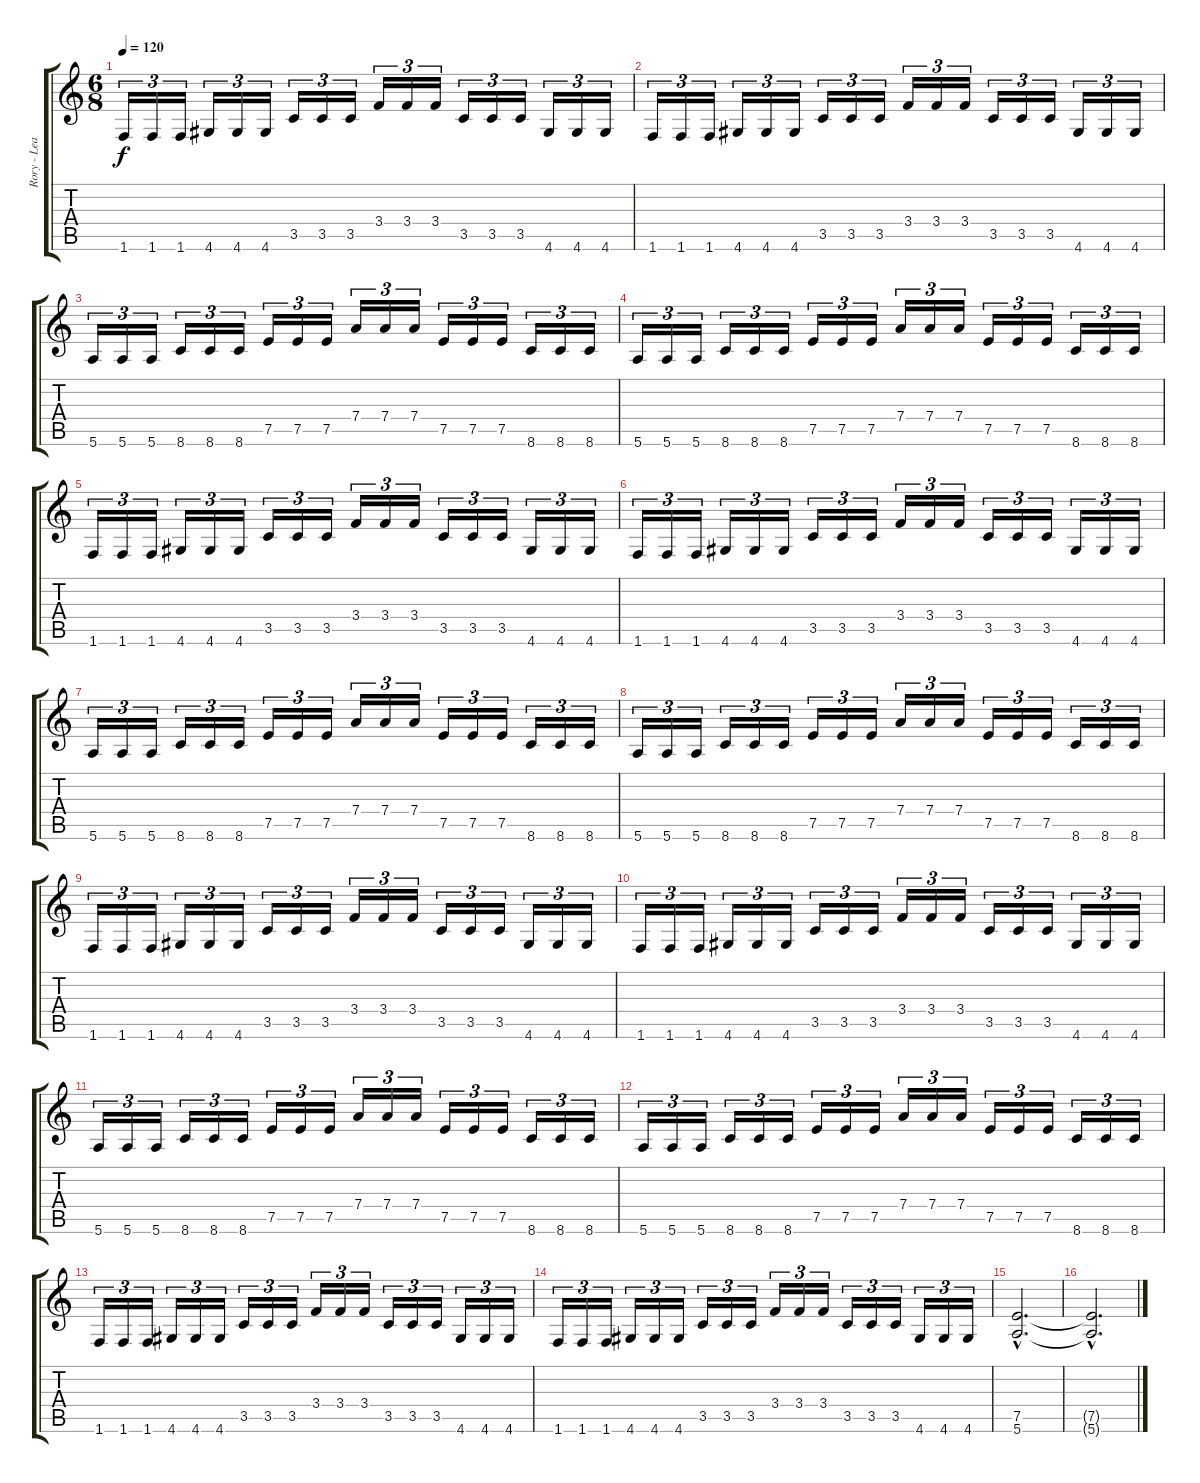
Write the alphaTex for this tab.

\track ("Rory - Lead Guitar" "Rory - Lea") {instrument distortionguitar}
\staff {score tabs}
\tuning (E4 B3 G3 D3 A2 E2) {hide}
\ts (6 8)
\tempo 120
\clef g2
\ks c
1.6.16{tu (3 2) dy f instrument distortionguitar} 1.6.16{tu (3 2)} 1.6.16{tu (3 2)} 4.6.16{tu (3 2)} 4.6.16{tu (3 2)} 4.6.16{tu (3 2)} 3.5.16{tu (3 2)} 3.5.16{tu (3 2)} 3.5.16{tu (3 2)} 3.4.16{tu (3 2)} 3.4.16{tu (3 2)} 3.4.16{tu (3 2)} 3.5.16{tu (3 2)} 3.5.16{tu (3 2)} 3.5.16{tu (3 2)} 4.6.16{tu (3 2)} 4.6.16{tu (3 2)} 4.6.16{tu (3 2)} |
1.6.16{tu (3 2)} 1.6.16{tu (3 2)} 1.6.16{tu (3 2)} 4.6.16{tu (3 2)} 4.6.16{tu (3 2)} 4.6.16{tu (3 2)} 3.5.16{tu (3 2)} 3.5.16{tu (3 2)} 3.5.16{tu (3 2)} 3.4.16{tu (3 2)} 3.4.16{tu (3 2)} 3.4.16{tu (3 2)} 3.5.16{tu (3 2)} 3.5.16{tu (3 2)} 3.5.16{tu (3 2)} 4.6.16{tu (3 2)} 4.6.16{tu (3 2)} 4.6.16{tu (3 2)} |
5.6.16{tu (3 2)} 5.6.16{tu (3 2)} 5.6.16{tu (3 2)} 8.6.16{tu (3 2)} 8.6.16{tu (3 2)} 8.6.16{tu (3 2)} 7.5.16{tu (3 2)} 7.5.16{tu (3 2)} 7.5.16{tu (3 2)} 7.4.16{tu (3 2)} 7.4.16{tu (3 2)} 7.4.16{tu (3 2)} 7.5.16{tu (3 2)} 7.5.16{tu (3 2)} 7.5.16{tu (3 2)} 8.6.16{tu (3 2)} 8.6.16{tu (3 2)} 8.6.16{tu (3 2)} |
5.6.16{tu (3 2)} 5.6.16{tu (3 2)} 5.6.16{tu (3 2)} 8.6.16{tu (3 2)} 8.6.16{tu (3 2)} 8.6.16{tu (3 2)} 7.5.16{tu (3 2)} 7.5.16{tu (3 2)} 7.5.16{tu (3 2)} 7.4.16{tu (3 2)} 7.4.16{tu (3 2)} 7.4.16{tu (3 2)} 7.5.16{tu (3 2)} 7.5.16{tu (3 2)} 7.5.16{tu (3 2)} 8.6.16{tu (3 2)} 8.6.16{tu (3 2)} 8.6.16{tu (3 2)} |
1.6.16{tu (3 2)} 1.6.16{tu (3 2)} 1.6.16{tu (3 2)} 4.6.16{tu (3 2)} 4.6.16{tu (3 2)} 4.6.16{tu (3 2)} 3.5.16{tu (3 2)} 3.5.16{tu (3 2)} 3.5.16{tu (3 2)} 3.4.16{tu (3 2)} 3.4.16{tu (3 2)} 3.4.16{tu (3 2)} 3.5.16{tu (3 2)} 3.5.16{tu (3 2)} 3.5.16{tu (3 2)} 4.6.16{tu (3 2)} 4.6.16{tu (3 2)} 4.6.16{tu (3 2)} |
1.6.16{tu (3 2)} 1.6.16{tu (3 2)} 1.6.16{tu (3 2)} 4.6.16{tu (3 2)} 4.6.16{tu (3 2)} 4.6.16{tu (3 2)} 3.5.16{tu (3 2)} 3.5.16{tu (3 2)} 3.5.16{tu (3 2)} 3.4.16{tu (3 2)} 3.4.16{tu (3 2)} 3.4.16{tu (3 2)} 3.5.16{tu (3 2)} 3.5.16{tu (3 2)} 3.5.16{tu (3 2)} 4.6.16{tu (3 2)} 4.6.16{tu (3 2)} 4.6.16{tu (3 2)} |
5.6.16{tu (3 2)} 5.6.16{tu (3 2)} 5.6.16{tu (3 2)} 8.6.16{tu (3 2)} 8.6.16{tu (3 2)} 8.6.16{tu (3 2)} 7.5.16{tu (3 2)} 7.5.16{tu (3 2)} 7.5.16{tu (3 2)} 7.4.16{tu (3 2)} 7.4.16{tu (3 2)} 7.4.16{tu (3 2)} 7.5.16{tu (3 2)} 7.5.16{tu (3 2)} 7.5.16{tu (3 2)} 8.6.16{tu (3 2)} 8.6.16{tu (3 2)} 8.6.16{tu (3 2)} |
5.6.16{tu (3 2)} 5.6.16{tu (3 2)} 5.6.16{tu (3 2)} 8.6.16{tu (3 2)} 8.6.16{tu (3 2)} 8.6.16{tu (3 2)} 7.5.16{tu (3 2)} 7.5.16{tu (3 2)} 7.5.16{tu (3 2)} 7.4.16{tu (3 2)} 7.4.16{tu (3 2)} 7.4.16{tu (3 2)} 7.5.16{tu (3 2)} 7.5.16{tu (3 2)} 7.5.16{tu (3 2)} 8.6.16{tu (3 2)} 8.6.16{tu (3 2)} 8.6.16{tu (3 2)} |
1.6.16{tu (3 2)} 1.6.16{tu (3 2)} 1.6.16{tu (3 2)} 4.6.16{tu (3 2)} 4.6.16{tu (3 2)} 4.6.16{tu (3 2)} 3.5.16{tu (3 2)} 3.5.16{tu (3 2)} 3.5.16{tu (3 2)} 3.4.16{tu (3 2)} 3.4.16{tu (3 2)} 3.4.16{tu (3 2)} 3.5.16{tu (3 2)} 3.5.16{tu (3 2)} 3.5.16{tu (3 2)} 4.6.16{tu (3 2)} 4.6.16{tu (3 2)} 4.6.16{tu (3 2)} |
1.6.16{tu (3 2)} 1.6.16{tu (3 2)} 1.6.16{tu (3 2)} 4.6.16{tu (3 2)} 4.6.16{tu (3 2)} 4.6.16{tu (3 2)} 3.5.16{tu (3 2)} 3.5.16{tu (3 2)} 3.5.16{tu (3 2)} 3.4.16{tu (3 2)} 3.4.16{tu (3 2)} 3.4.16{tu (3 2)} 3.5.16{tu (3 2)} 3.5.16{tu (3 2)} 3.5.16{tu (3 2)} 4.6.16{tu (3 2)} 4.6.16{tu (3 2)} 4.6.16{tu (3 2)} |
5.6.16{tu (3 2)} 5.6.16{tu (3 2)} 5.6.16{tu (3 2)} 8.6.16{tu (3 2)} 8.6.16{tu (3 2)} 8.6.16{tu (3 2)} 7.5.16{tu (3 2)} 7.5.16{tu (3 2)} 7.5.16{tu (3 2)} 7.4.16{tu (3 2)} 7.4.16{tu (3 2)} 7.4.16{tu (3 2)} 7.5.16{tu (3 2)} 7.5.16{tu (3 2)} 7.5.16{tu (3 2)} 8.6.16{tu (3 2)} 8.6.16{tu (3 2)} 8.6.16{tu (3 2)} |
5.6.16{tu (3 2)} 5.6.16{tu (3 2)} 5.6.16{tu (3 2)} 8.6.16{tu (3 2)} 8.6.16{tu (3 2)} 8.6.16{tu (3 2)} 7.5.16{tu (3 2)} 7.5.16{tu (3 2)} 7.5.16{tu (3 2)} 7.4.16{tu (3 2)} 7.4.16{tu (3 2)} 7.4.16{tu (3 2)} 7.5.16{tu (3 2)} 7.5.16{tu (3 2)} 7.5.16{tu (3 2)} 8.6.16{tu (3 2)} 8.6.16{tu (3 2)} 8.6.16{tu (3 2)} |
1.6.16{tu (3 2)} 1.6.16{tu (3 2)} 1.6.16{tu (3 2)} 4.6.16{tu (3 2)} 4.6.16{tu (3 2)} 4.6.16{tu (3 2)} 3.5.16{tu (3 2)} 3.5.16{tu (3 2)} 3.5.16{tu (3 2)} 3.4.16{tu (3 2)} 3.4.16{tu (3 2)} 3.4.16{tu (3 2)} 3.5.16{tu (3 2)} 3.5.16{tu (3 2)} 3.5.16{tu (3 2)} 4.6.16{tu (3 2)} 4.6.16{tu (3 2)} 4.6.16{tu (3 2)} |
1.6.16{tu (3 2)} 1.6.16{tu (3 2)} 1.6.16{tu (3 2)} 4.6.16{tu (3 2)} 4.6.16{tu (3 2)} 4.6.16{tu (3 2)} 3.5.16{tu (3 2)} 3.5.16{tu (3 2)} 3.5.16{tu (3 2)} 3.4.16{tu (3 2)} 3.4.16{tu (3 2)} 3.4.16{tu (3 2)} 3.5.16{tu (3 2)} 3.5.16{tu (3 2)} 3.5.16{tu (3 2)} 4.6.16{tu (3 2)} 4.6.16{tu (3 2)} 4.6.16{tu (3 2)} |
(7.5{hac} 5.6{hac}).2{d} |
(7.5{hac t} 5.6{hac t}).2{d}
